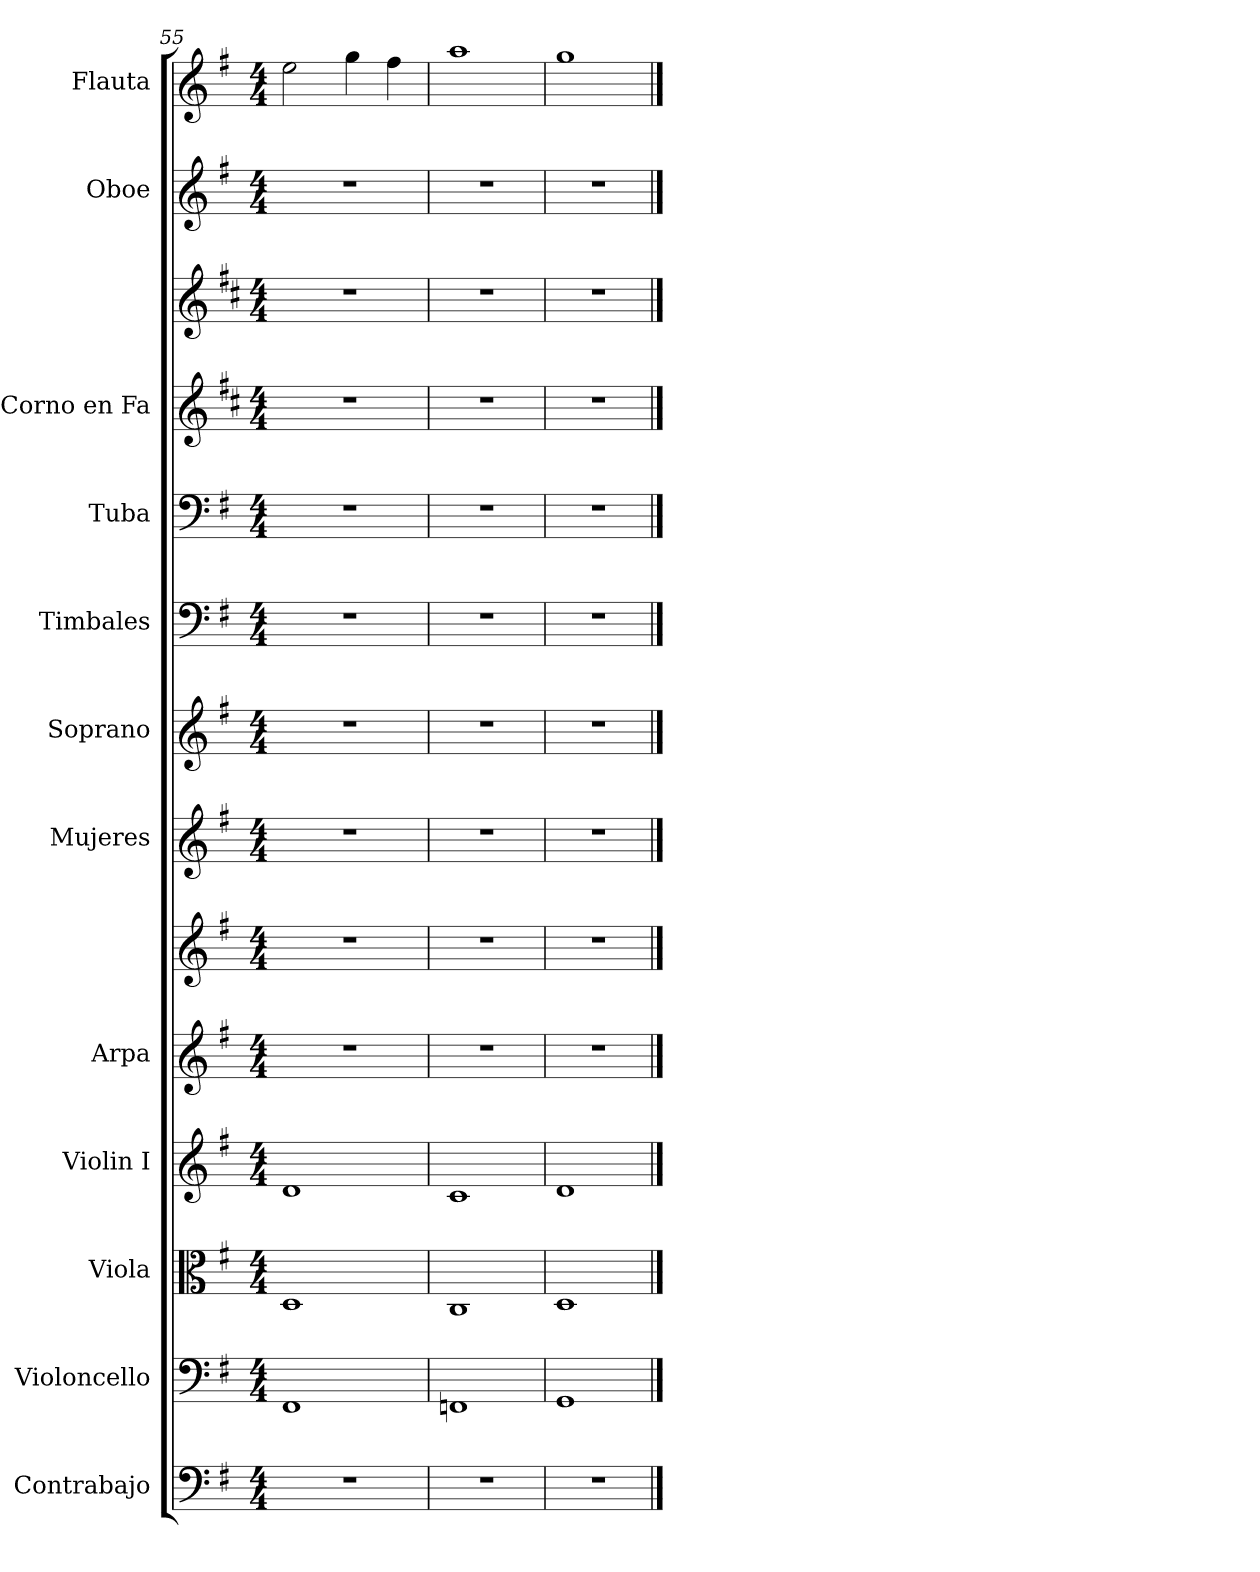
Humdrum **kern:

**kern	**kern	**kern	**kern	**kern	**kern	**kern	**kern	**kern	**kern	**kern	**kern	**kern	**kern
*part12	*part11	*part10	*part9	*part8	*part8	*part7	*part6	*part5	*part4	*part3	*part3	*part2	*part1
*staff14	*staff13	*staff12	*staff11	*staff10	*staff9	*staff8	*staff7	*staff6	*staff5	*staff4	*staff3	*staff2	*staff1
*I"Contrabajo	*I"Violoncello	*I"Viola	*I"Violin I	*I"Arpa	*	*I"Mujeres	*I"Soprano	*I"Timbales	*I"Tuba	*I"Corno en Fa	*	*I"Oboe	*I"Flauta
*I'Cb	*I'Vc	*I'Vla	*I'Vln	*	*	*	*	*	*I'Tba	*	*	*I'Ob	*I'Fl
*clefF4	*clefF4	*clefC3	*clefG2	*clefG2	*clefG2	*clefG2	*clefG2	*clefF4	*clefF4	*clefG2	*clefG2	*clefG2	*clefG2
*ITrd7c12	*	*	*	*	*	*	*	*	*	*ITrd4c7	*ITrd4c7	*	*
*k[f#]	*k[f#]	*k[f#]	*k[f#]	*k[f#]	*k[f#]	*k[f#]	*k[f#]	*k[f#]	*k[f#]	*k[f#]	*k[f#]	*k[f#]	*k[f#]
*M4/4	*M4/4	*M4/4	*M4/4	*M4/4	*M4/4	*M4/4	*M4/4	*M4/4	*M4/4	*M4/4	*M4/4	*M4/4	*M4/4
=55	=55	=55	=55	=55	=55	=55	=55	=55	=55	=55	=55	=55	=55
1r	1FF#	1D	1d	1r	1r	1r	1r	1r	1r	1r	1r	1r	2ee\
.	.	.	.	.	.	.	.	.	.	.	.	.	4gg\
.	.	.	.	.	.	.	.	.	.	.	.	.	4ff#\
=56	=56	=56	=56	=56	=56	=56	=56	=56	=56	=56	=56	=56	=56
1r	1FFn	1C	1c	1r	1r	1r	1r	1r	1r	1r	1r	1r	1aa
=57	=57	=57	=57	=57	=57	=57	=57	=57	=57	=57	=57	=57	=57
1r	1GG	1D	1d	1r	1r	1r	1r	1r	1r	1r	1r	1r	1gg
==	==	==	==	==	==	==	==	==	==	==	==	==	==
*-	*-	*-	*-	*-	*-	*-	*-	*-	*-	*-	*-	*-	*-
